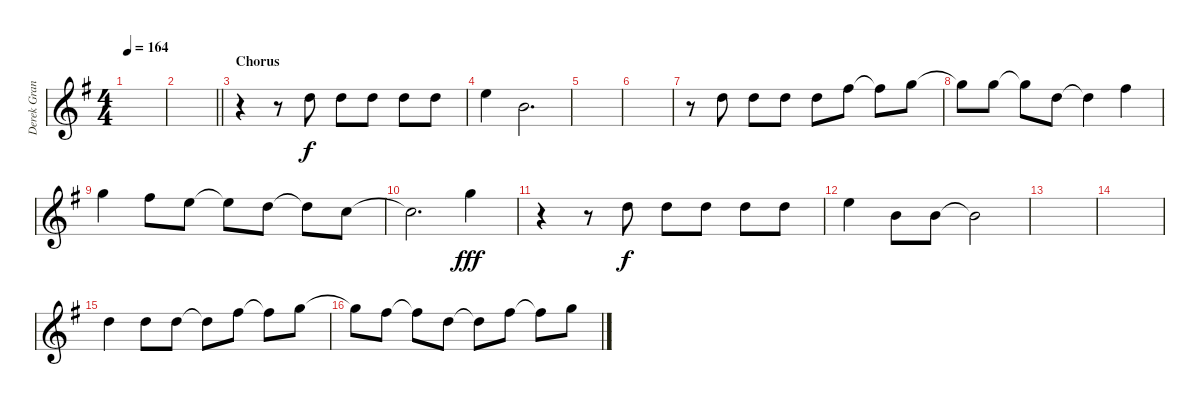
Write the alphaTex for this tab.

\track ("Derek Grant - Vocals" "Derek Gran") {instrument distortionguitar}
\staff {score}
\tuning (E4 B3 G3 D3 A2 E2) {hide}
\ts (4 4)
\tempo 164
\clef g2
\ks eminor
|
\barLineRight lightlight
|
\section ("" "Chorus")
r.4 r.8 3.2.8 3.2.8 3.2.8 3.2.8 3.2.8 |
0.1.4 4.3.2{d} |
|
|
r.8 3.2.8 3.2.8 3.2.8 3.2.8 2.1.8 2.1{t}.8 3.1.8 |
3.1{t}.8 3.1.8 3.1{t}.8 3.2.8 3.2{t}.4 2.1.4 |
3.1.4 2.1.8 0.1.8 0.1{t}.8 3.2.8 3.2{t}.8 1.2.8 |
1.2{t}.2{d} 3.1.4{dy fff} |
r.4 r.8 7.3.8{dy f} 3.2.8 3.2.8 3.2.8 3.2.8 |
5.2.4 4.3.8 0.2.8 0.2{t}.2 |
|
|
3.2.4 3.2.8 3.2.8 3.2{t}.8 2.1.8 2.1{t}.8 3.1.8 |
3.1{t}.8 2.1.8 2.1{t}.8 3.2.8 3.2{t}.8 2.1.8 2.1{t}.8 8.2.8
